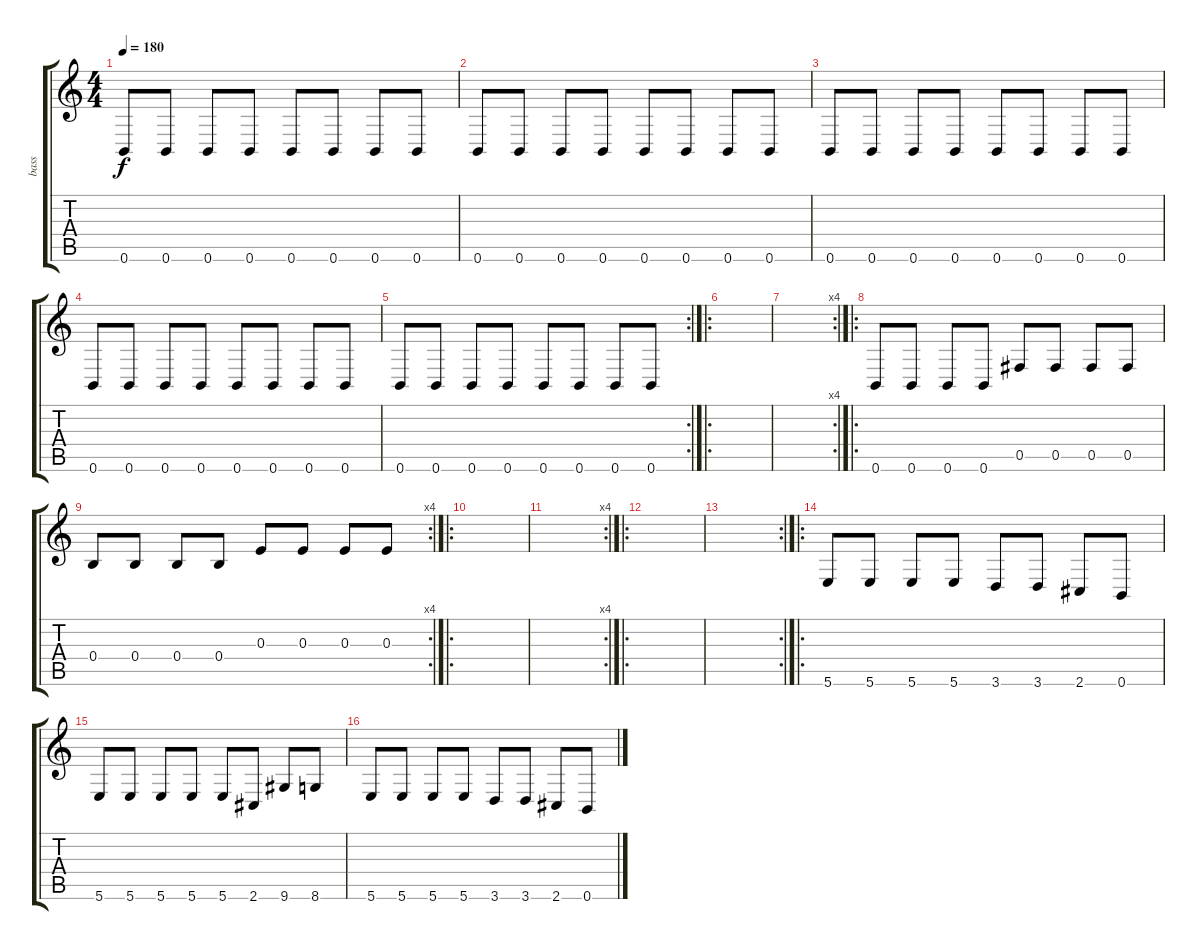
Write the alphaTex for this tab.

\track ("bass" "bass") {instrument electricbassfinger}
\staff {score tabs}
\tuning (Db4 Ab3 E3 B2 Gb2 B1) {hide}
\ts (4 4)
\tempo 180
\clef g2
\ks c
0.6.8{dy f} 0.6.8 0.6.8 0.6.8 0.6.8 0.6.8 0.6.8 0.6.8 |
0.6.8 0.6.8 0.6.8 0.6.8 0.6.8 0.6.8 0.6.8 0.6.8 |
0.6.8 0.6.8 0.6.8 0.6.8 0.6.8 0.6.8 0.6.8 0.6.8 |
0.6.8 0.6.8 0.6.8 0.6.8 0.6.8 0.6.8 0.6.8 0.6.8 |
\rc 2
0.6.8 0.6.8 0.6.8 0.6.8 0.6.8 0.6.8 0.6.8 0.6.8 |
\ro
|
\rc 4
|
\ro
0.6.8 0.6.8 0.6.8 0.6.8 0.5.8 0.5.8 0.5.8 0.5.8 |
\rc 4
0.4.8 0.4.8 0.4.8 0.4.8 0.3.8 0.3.8 0.3.8 0.3.8 |
\ro
|
\rc 4
|
\ro
|
\rc 2
|
\ro
5.6.8 5.6.8 5.6.8 5.6.8 3.6.8 3.6.8 2.6.8 0.6.8 |
5.6.8 5.6.8 5.6.8 5.6.8 5.6.8 2.6.8 9.6.8 8.6.8 |
5.6.8 5.6.8 5.6.8 5.6.8 3.6.8 3.6.8 2.6.8 0.6.8
